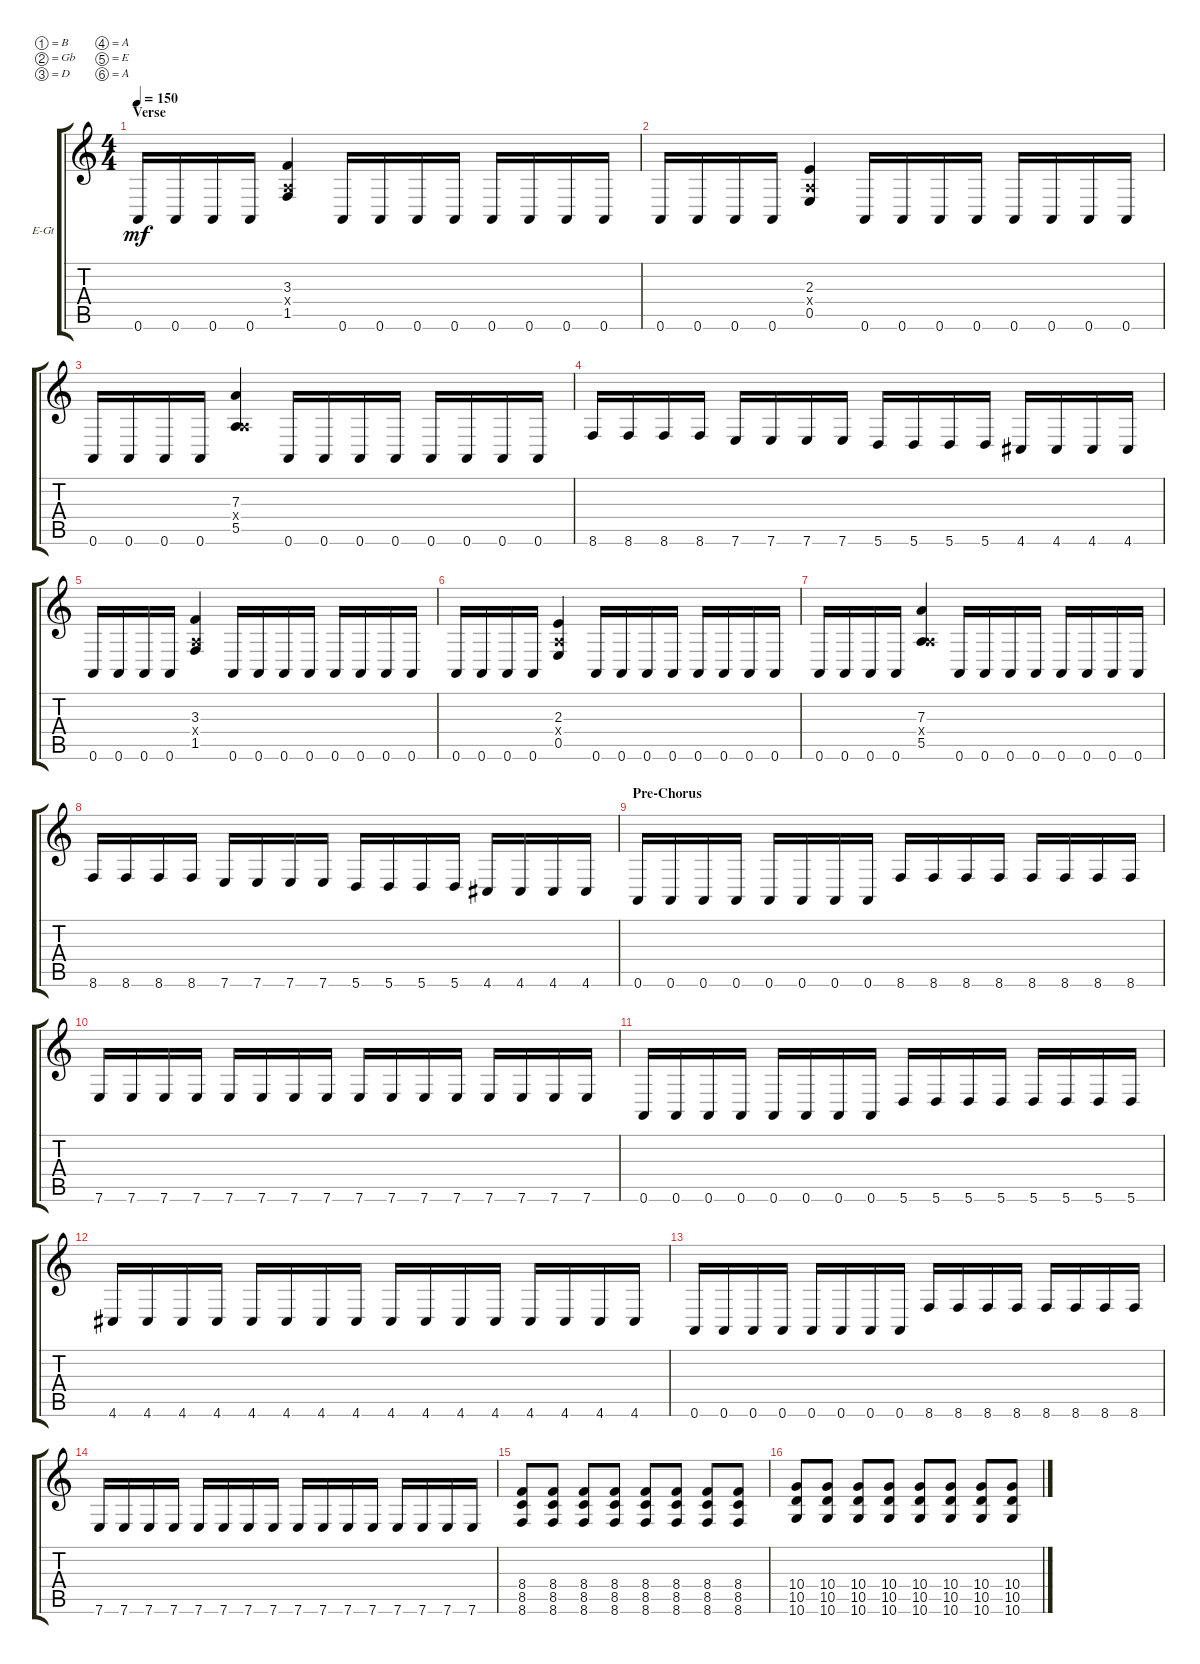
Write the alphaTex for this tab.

\bracketExtendMode groupsimilarinstruments
\firstSystemTrackNameOrientation horizontal
\otherSystemsTrackNameOrientation horizontal
\track ("Rhythm Guitar 1" "E-Gt") {instrument distortionguitar}
\staff {score tabs}
\tuning (B3 Gb3 D3 A2 E2 A1)
\ts (4 4)
\section ("" "Verse")
\tempo 150
\clef g2
\scale
0.333333
\ks aminor
0.6.16{dy mf} 0.6.16 0.6.16 0.6.16 (1.5 3.3 0.4{x}).4 0.6.16 0.6.16 0.6.16 0.6.16 0.6.16 0.6.16 0.6.16 0.6.16 |
\scale
0.333333 0.6.16 0.6.16 0.6.16 0.6.16 (0.5 0.4{x} 2.3).4 0.6.16 0.6.16 0.6.16 0.6.16 0.6.16 0.6.16 0.6.16 0.6.16 |
\scale
0.333333 0.6.16 0.6.16 0.6.16 0.6.16 (5.5 0.4{x} 7.3).4 0.6.16 0.6.16 0.6.16 0.6.16 0.6.16 0.6.16 0.6.16 0.6.16 |
\scale
0.333333 8.6.16 8.6.16 8.6.16 8.6.16 7.6.16 7.6.16 7.6.16 7.6.16 5.6.16 5.6.16 5.6.16 5.6.16 4.6.16 4.6.16 4.6.16 4.6.16 |
0.6.16 0.6.16 0.6.16 0.6.16 (1.5 3.3 0.4{x}).4 0.6.16 0.6.16 0.6.16 0.6.16 0.6.16 0.6.16 0.6.16 0.6.16 |
0.6.16 0.6.16 0.6.16 0.6.16 (0.5 0.4{x} 2.3).4 0.6.16 0.6.16 0.6.16 0.6.16 0.6.16 0.6.16 0.6.16 0.6.16 |
0.6.16 0.6.16 0.6.16 0.6.16 (5.5 0.4{x} 7.3).4 0.6.16 0.6.16 0.6.16 0.6.16 0.6.16 0.6.16 0.6.16 0.6.16 |
8.6.16 8.6.16 8.6.16 8.6.16 7.6.16 7.6.16 7.6.16 7.6.16 5.6.16 5.6.16 5.6.16 5.6.16 4.6.16 4.6.16 4.6.16 4.6.16 |
\section ("" "Pre-Chorus")
\scale
0.333333 0.6.16 0.6.16 0.6.16 0.6.16 0.6.16 0.6.16 0.6.16 0.6.16 8.6.16 8.6.16 8.6.16 8.6.16 8.6.16 8.6.16 8.6.16 8.6.16 |
\scale
0.333333 7.6.16 7.6.16 7.6.16 7.6.16 7.6.16 7.6.16 7.6.16 7.6.16 7.6.16 7.6.16 7.6.16 7.6.16 7.6.16 7.6.16 7.6.16 7.6.16 |
\scale
0.333333 0.6.16 0.6.16 0.6.16 0.6.16 0.6.16 0.6.16 0.6.16 0.6.16 5.6.16 5.6.16 5.6.16 5.6.16 5.6.16 5.6.16 5.6.16 5.6.16 |
\scale
0.333333 4.6.16 4.6.16 4.6.16 4.6.16 4.6.16 4.6.16 4.6.16 4.6.16 4.6.16 4.6.16 4.6.16 4.6.16 4.6.16 4.6.16 4.6.16 4.6.16 |
\scale
0.333333 0.6.16 0.6.16 0.6.16 0.6.16 0.6.16 0.6.16 0.6.16 0.6.16 8.6.16 8.6.16 8.6.16 8.6.16 8.6.16 8.6.16 8.6.16 8.6.16 |
\scale
0.333333 7.6.16 7.6.16 7.6.16 7.6.16 7.6.16 7.6.16 7.6.16 7.6.16 7.6.16 7.6.16 7.6.16 7.6.16 7.6.16 7.6.16 7.6.16 7.6.16 |
\scale
0.333333 (8.6 8.5 8.4).8 (8.6 8.5 8.4).8 (8.6 8.5 8.4).8 (8.6 8.5 8.4).8 (8.6 8.5 8.4).8 (8.6 8.5 8.4).8 (8.6 8.5 8.4).8 (8.6 8.5 8.4).8 |
\scale
0.333333 (10.6 10.5 10.4).8 (10.6 10.5 10.4).8 (10.6 10.5 10.4).8 (10.6 10.5 10.4).8 (10.6 10.5 10.4).8 (10.6 10.5 10.4).8 (10.6 10.5 10.4).8 (10.6 10.5 10.4).8
